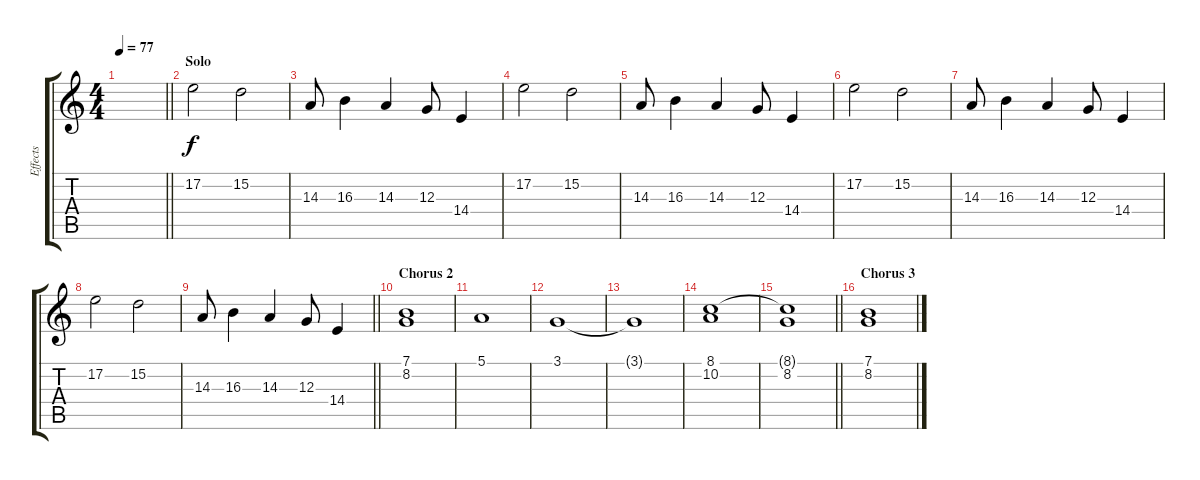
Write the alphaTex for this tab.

\track ("Effects" "Effects") {instrument reversecymbal}
\staff {score tabs}
\tuning (E4 B3 G3 D3 A2 E2) {hide}
\ts (4 4)
\tempo 77
\clef g2
\barLineRight lightlight
\ks c
|
\section ("" "Solo")
17.2.2{volume 10 instrument stringensemble2} 15.2.2 |
14.3.8 16.3.4 14.3.4 12.3.8 14.4.4 |
17.2.2 15.2.2 |
14.3.8 16.3.4 14.3.4 12.3.8 14.4.4 |
17.2.2 15.2.2 |
14.3.8 16.3.4 14.3.4 12.3.8 14.4.4 |
17.2.2 15.2.2 |
\barLineRight lightlight
14.3.8 16.3.4 14.3.4 12.3.8 14.4.4 |
\section ("" "Chorus 2")
(7.1 8.2).1 |
5.1.1 |
3.1.1 |
3.1{t}.1 |
(8.1 10.2).1 |
\barLineRight lightlight
(8.1{t} 8.2).1 |
\section ("" "Chorus 3")
(7.1 8.2).1
